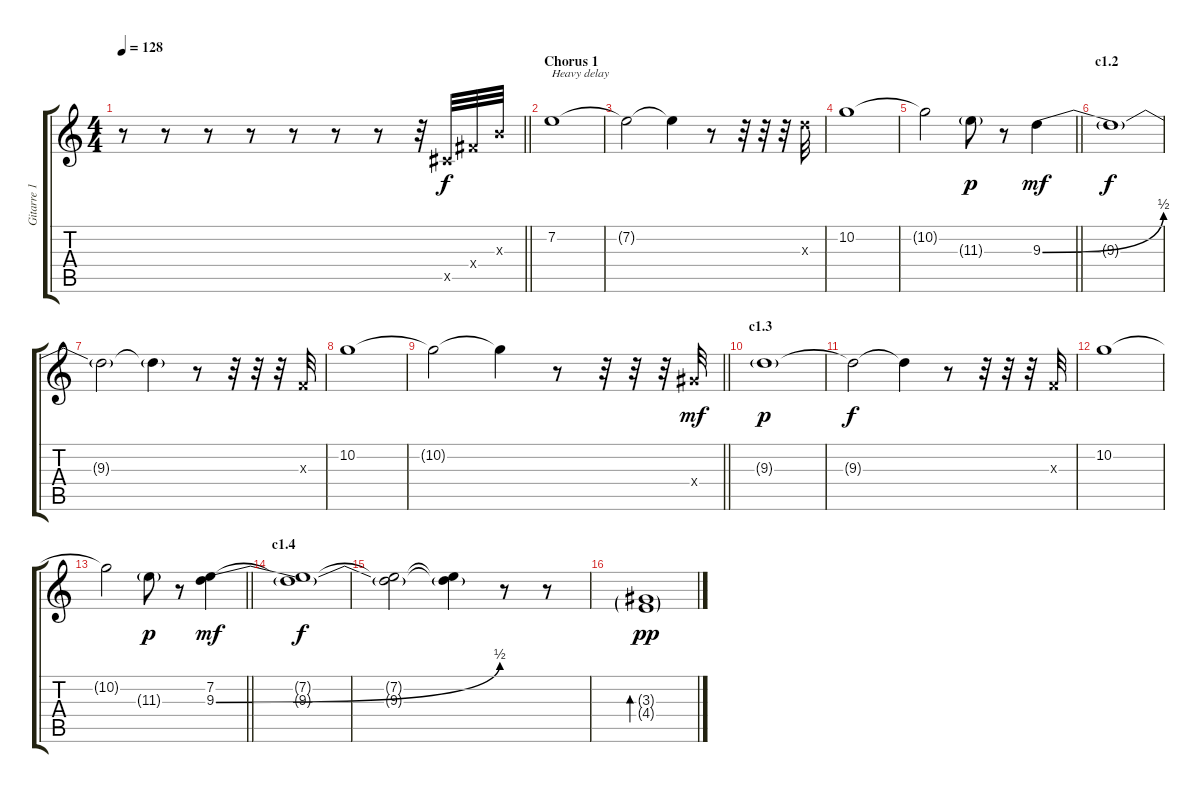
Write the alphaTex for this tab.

\track ("Gitarre 1" "Gitarre 1") {instrument electricguitarclean}
\staff {score tabs}
\tuning (D4 A3 F3 C3 G2 C2) {hide}
\ts (4 4)
\tempo 128
\clef g2
\barLineRight lightlight
\ks c
r.8{dy f} r.8 r.8 r.8 r.8 r.8 r.8 r.32 6.5{x}.32 6.4{x}.32 6.3{x}.32 |
\section ("" "Chorus 1")
7.2.1{txt "Heavy delay"} |
7.2{t}.2 7.2{t}.4 r.8 r.32 r.32 r.32 9.3{x}.32 |
10.2.1 |
\barLineRight lightlight
10.2{t}.2 11.3{g}.8{dy p} r.8 9.3{be (bend 0 0 60 2)}.4{dy mf} |
\section ("" "c1.2")
9.3{t}.1{dy f} |
9.3{t}.2 9.3{t}.4 r.8 r.32 r.32 r.32 0.3{x}.32 |
10.2.1 |
\barLineRight lightlight
10.2{t}.2 10.2{t}.4 r.8 r.32 r.32 r.32 8.4{x}.32{dy mf} |
\section ("" "c1.3")
9.3{g}.1{dy p} |
9.3{t}.2{dy f} 9.3{t}.4 r.8 r.32 r.32 r.32 0.3{x}.32 |
10.2.1 |
\barLineRight lightlight
10.2{t}.2 11.3{g}.8{dy p} r.8 (7.2 9.3{be (bend 0 0 60 2)}).4{dy mf} |
\section ("" "c1.4")
(7.2{t} 9.3{t}).1{dy f} |
(7.2{t} 9.3{t}).2 (7.2{t} 9.3{t}).4 r.8 r.8 |
(3.3{g} 4.4{g}).1{bd 480 dy pp}
